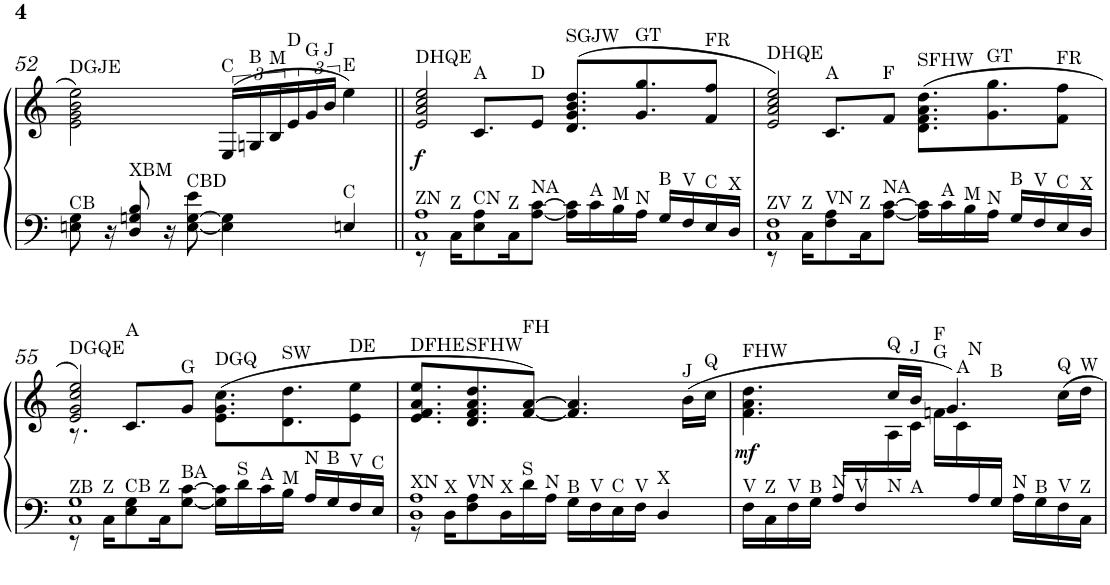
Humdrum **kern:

**kern	**kern	**dynam
*part1	*part1	*part1
*staff2	*staff1	*staff1/2
*I"Klavier	*	*
*I'Klav.	*	*
!!LO:PB:g=z
*clefF4	*clefG2	*
*k[]	*k[]	*
*a:	*a:	*
*M4/4	*M4/4	*
=52	=52	=52
!	!LO:TX:a:t=DGJE	!
!LO:TX:a:t=CB	!	!
8En\ 8G\	2e\ 2g\ 2b\ 2ee\	.
16r	.	.
!LO:TX:a:t=XBM	!	!
8D/ 8Gn/ 8B/	.	.
16r	.	.
!LO:TX:a:t=CBD	!	!
[<8E\ [>8G\ 8e\	.	.
!	!LO:TX:a:t=C	!
4E\] 4G\]	(24E/LL	.
!	!LO:TX:a:t=B	!
.	24Gn/	.
!	!LO:TX:a:t=M	!
.	24B/	.
!	!LO:TX:a:t=D	!
.	24e/	.
!	!LO:TX:a:t=G	!
.	24g/	.
!	!LO:TX:a:t=J	!
.	24b/JJ	.
!	!LO:TX:a:t=E	!
!LO:TX:a:t=C	!	!
4En/	4ee\)	.
=53||	=53||	=53||
*^	*^	*
!	!	!LO:TX:a:t=DHQE	!	!
!LO:TX:a:t=ZN	!	!	!	!
!	!	!	!	!LO:DY:b
1C 1A	8r	2e/ 2a/ 2cc/ 2ee/	8.ryy	f
!	!LO:TX:a:t=Z	!	!	!
.	16C\KL	.	.	.
!	!	!	!LO:TX:a:t=A	!
!	!LO:TX:a:t=CN	!	!	!
.	8E\ 8A\	.	8.c/L	.
!	!LO:TX:a:t=Z	!	!	!
.	16C\K	.	.	.
!	!	!	!LO:TX:a:t=D	!
!	!LO:TX:a:t=NA	!	!	!
.	[<8A\ [>8c\J	.	8e/J	.
!	!	!LO:TX:a:t=SGJW	!	!
.	16A\] 16c\]LL	(8.d/ 8.g/ 8.b/ 8.dd/L	2ryy	.
!	!LO:TX:a:t=A	!	!	!
.	16c\	.	.	.
!	!LO:TX:a:t=M	!	!	!
.	16B\	.	.	.
!	!	!LO:TX:a:t=GT	!	!
!	!LO:TX:a:t=N	!	!	!
.	16A\JJ	8.g/ 8.gg/	.	.
!	!LO:TX:a:t=B	!	!	!
.	16G/LL	.	.	.
!	!LO:TX:a:t=V	!	!	!
.	16F/	.	.	.
!	!	!LO:TX:a:t=FR	!	!
!	!LO:TX:a:t=C	!	!	!
.	16E/	8f/ 8ff/J	.	.
!	!LO:TX:a:t=X	!	!	!
.	16D/JJ	.	.	.
=54	=54	=54	=54	=54
!	!	!LO:TX:a:t=DHQE	!	!
!LO:TX:a:t=ZV	!	!	!	!
1C 1F	8r	2e/ 2a/ 2cc/ 2ee/)	8.ryy	.
!	!LO:TX:a:t=Z	!	!	!
.	16C\KL	.	.	.
!	!	!	!LO:TX:a:t=A	!
!	!LO:TX:a:t=VN	!	!	!
.	8F\ 8A\	.	8.c/L	.
!	!LO:TX:a:t=Z	!	!	!
.	16C\K	.	.	.
!	!	!	!LO:TX:a:t=F	!
!	!LO:TX:a:t=NA	!	!	!
.	[<8A\ [>8c\J	.	8f/J	.
!	!	!LO:TX:a:t=SFHW	!	!
.	16A\] 16c\]LL	(8.d\ 8.f\ 8.a\ 8.dd\L	2ryy	.
!	!LO:TX:a:t=A	!	!	!
.	16c\	.	.	.
!	!LO:TX:a:t=M	!	!	!
.	16B\	.	.	.
!	!	!LO:TX:a:t=GT	!	!
!	!LO:TX:a:t=N	!	!	!
.	16A\JJ	8.g\ 8.gg\	.	.
!	!LO:TX:a:t=B	!	!	!
.	16G/LL	.	.	.
!	!LO:TX:a:t=V	!	!	!
.	16F/	.	.	.
!	!	!LO:TX:a:t=FR	!	!
!	!LO:TX:a:t=C	!	!	!
.	16E/	8f\ 8ff\J	.	.
!	!LO:TX:a:t=X	!	!	!
.	16D/JJ	.	.	.
!!LO:LB:g=z	!!
=55	=55	=55	=55	=55
!	!	!LO:TX:a:t=DGQE	!	!
!LO:TX:a:t=ZB	!	!	!	!
1C 1G	8r	2e/ 2g/ 2cc/ 2ee/)	8.r	.
!	!LO:TX:a:t=Z	!	!	!
.	16C\KL	.	.	.
!	!	!	!LO:TX:a:t=A	!
!	!LO:TX:a:t=CB	!	!	!
.	8E\ 8G\	.	8.c/L	.
!	!LO:TX:a:t=Z	!	!	!
.	16C\K	.	.	.
!	!	!	!LO:TX:a:t=G	!
!	!LO:TX:a:t=BA	!	!	!
.	[<8G\ [>8c\J	.	8g/J	.
!	!	!LO:TX:a:t=DGQ	!	!
.	16G\] 16c\]LL	(8.e\ 8.g\ 8.cc\L	2ryy	.
!	!LO:TX:a:t=S	!	!	!
.	16d\	.	.	.
!	!LO:TX:a:t=A	!	!	!
.	16c\	.	.	.
!	!	!LO:TX:a:t=SW	!	!
!	!LO:TX:a:t=M	!	!	!
.	16B\JJ	8.d\ 8.dd\	.	.
!	!LO:TX:a:t=N	!	!	!
.	16A/LL	.	.	.
!	!LO:TX:a:t=B	!	!	!
.	16G/	.	.	.
!	!	!LO:TX:a:t=DE	!	!
!	!LO:TX:a:t=V	!	!	!
.	16F/	8e\ 8ee\J	.	.
!	!LO:TX:a:t=C	!	!	!
.	16E/JJ	.	.	.
*	*	*v	*v	*
=56	=56	=56	=56
!	!	!LO:TX:a:t=DFHE	!
!LO:TX:a:t=XN	!	!	!
1D 1A	8r	8.e/ 8.f/ 8.a/ 8.ee/L	.
!	!LO:TX:a:t=X	!	!
.	16D\KL	.	.
!	!	!LO:TX:a:t=SFHW	!
!	!LO:TX:a:t=VN	!	!
.	8F\ 8A\	8.d/ 8.f/ 8.a/ 8.dd/	.
!	!LO:TX:a:t=X	!	!
.	16D\L	.	.
!	!	!LO:TX:a:t=FH	!
!	!LO:TX:a:t=S	!	!
.	16d\	[<8f/ [>8a/J)	.
!	!LO:TX:a:t=N	!	!
.	16A\JJ	.	.
!	!LO:TX:a:t=B	!	!
.	16G\LL	4.f/] 4.a/]	.
!	!LO:TX:a:t=V	!	!
.	16F\	.	.
!	!LO:TX:a:t=C	!	!
.	16E\	.	.
!	!LO:TX:a:t=V	!	!
.	16F\JJ	.	.
!	!LO:TX:a:t=X	!	!
.	4D/	.	.
!	!	!LO:TX:a:t=J	!
.	.	(16b\LL	.
!	!	!LO:TX:a:t=Q	!
.	.	16cc\JJ	.
=57	=57	=57	=57
*	*	*^	*
*	*	*	*^	*
!	!	!LO:TX:a:t=FHW	!	!	!
!LO:TX:a:t=V	!	!	!	!	!
!	!	!	!	!	!LO:DY:b
*	*^	*	*	*^	*
8ryy	16F\LL	4..ryy	4.f\ 4.a\ 4.dd\	2ryy	4.ryy	2ryy	mf
!	!LO:TX:a:t=Z	!	!	!	!	!	!
.	16C\	.	.	.	.	.	.
!	!LO:TX:a:t=V	!	!	!	!	!	!
.	16F\	.	.	.	.	.	.
!	!LO:TX:a:t=B	!	!	!	!	!	!
.	16G\JJ	.	.	.	.	.	.
!	!LO:TX:a:t=N	!	!	!	!	!	!
.	16A/LL	.	.	.	.	.	.
!	!LO:TX:a:t=V	!	!	!	!	!	!
.	16F/	.	.	.	.	.	.
!	!	!	!LO:TX:a:t=Q	!	!	!	!
!	!LO:TX:a:t=N	!	!	!	!	!	!
.	8ryy	.	16cc/LL	.	16A\	.	.
!	!	!	!LO:TX:a:t=J	!	!	!	!
!	!	!LO:TX:a:t=A	!	!	!	!	!
.	.	2ryy	16b/JJ	.	16c\JJ	.	.
!	!	!	!LO:TX:a:t=G	!	!	!	!
!	!	!	!LO:TX:a:t=F	!	!	!	!
.	4ryy	.	4.g/)	16fn\LL	2ryy	8.ryy	.
!	!	!	!	!LO:TX:a:t=A	!	!	!
.	.	.	.	16c\	.	.	.
!	!	!	!	!LO:TX:a:t=N	!	!	!
16A/	.	.	.	8ryy	.	.	.
!	!	!	!	!	!	!LO:TX:a:t=B	!
16G/JJ	.	.	.	.	.	4ryy	.
!LO:TX:a:t=N	!	!	!	!	!	!	!
4ryy	16A\LL	.	.	4ryy	.	.	.
!	!LO:TX:a:t=B	!	!	!	!	!	!
.	16G\	.	.	.	.	.	.
!	!	!	!LO:TX:a:t=Q	!	!	!	!
!	!LO:TX:a:t=V	!	!	!	!	!	!
.	16F\	.	16cc\LL	.	.	.	.
!	!	!	!LO:TX:a:t=W	!	!	!	!
!	!LO:TX:a:t=Z	!	!	!	!	!	!
.	16C\JJ	16ryy	16dd\JJ	.	.	16ryy	.
*v	*v	*v	*	*	*	*	*
*	*v	*v	*v	*v	*
=	=	=
*-	*-	*-
